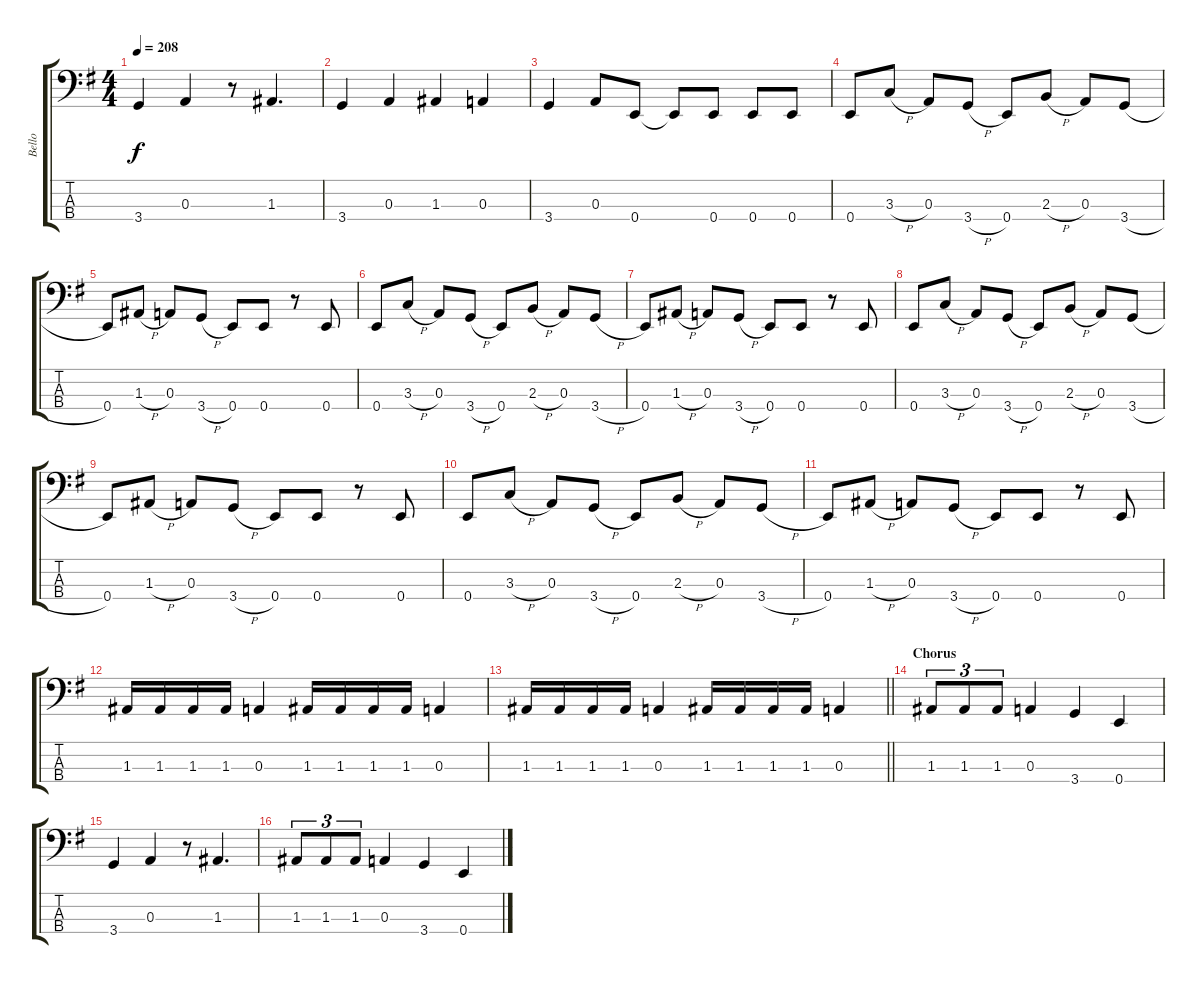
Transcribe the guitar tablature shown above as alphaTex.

\track ("Bello" "Bello") {instrument electricbassfinger}
\staff {score tabs}
\tuning (G2 D2 A1 E1) {hide}
\ts (4 4)
\tempo 208
\clef f4
\ks g
3.4.4{dy f} 0.3.4 r.8 1.3.4{d} |
3.4.4 0.3.4 1.3.4 0.3.4 |
3.4.4 0.3.8 0.4.8 0.4{t}.8 0.4.8 0.4.8 0.4.8 |
0.4.8 3.3{h}.8 0.3.8 3.4{h}.8 0.4.8 2.3{h}.8 0.3.8 3.4{h}.8 |
0.4.8 1.3{h}.8 0.3.8 3.4{h}.8 0.4.8 0.4.8 r.8 0.4.8 |
0.4.8 3.3{h}.8 0.3.8 3.4{h}.8 0.4.8 2.3{h}.8 0.3.8 3.4{h}.8 |
0.4.8 1.3{h}.8 0.3.8 3.4{h}.8 0.4.8 0.4.8 r.8 0.4.8 |
0.4.8 3.3{h}.8 0.3.8 3.4{h}.8 0.4.8 2.3{h}.8 0.3.8 3.4{h}.8 |
0.4.8 1.3{h}.8 0.3.8 3.4{h}.8 0.4.8 0.4.8 r.8 0.4.8 |
0.4.8 3.3{h}.8 0.3.8 3.4{h}.8 0.4.8 2.3{h}.8 0.3.8 3.4{h}.8 |
0.4.8 1.3{h}.8 0.3.8 3.4{h}.8 0.4.8 0.4.8 r.8 0.4.8 |
1.3.16 1.3.16 1.3.16 1.3.16 0.3.4 1.3.16 1.3.16 1.3.16 1.3.16 0.3.4 |
\barLineRight lightlight
1.3.16 1.3.16 1.3.16 1.3.16 0.3.4 1.3.16 1.3.16 1.3.16 1.3.16 0.3.4 |
\section ("" "Chorus")
1.3.8{tu (3 2)} 1.3.8{tu (3 2)} 1.3.8{tu (3 2)} 0.3.4 3.4.4 0.4.4 |
3.4.4 0.3.4 r.8 1.3.4{d} |
1.3.8{tu (3 2)} 1.3.8{tu (3 2)} 1.3.8{tu (3 2)} 0.3.4 3.4.4 0.4.4
